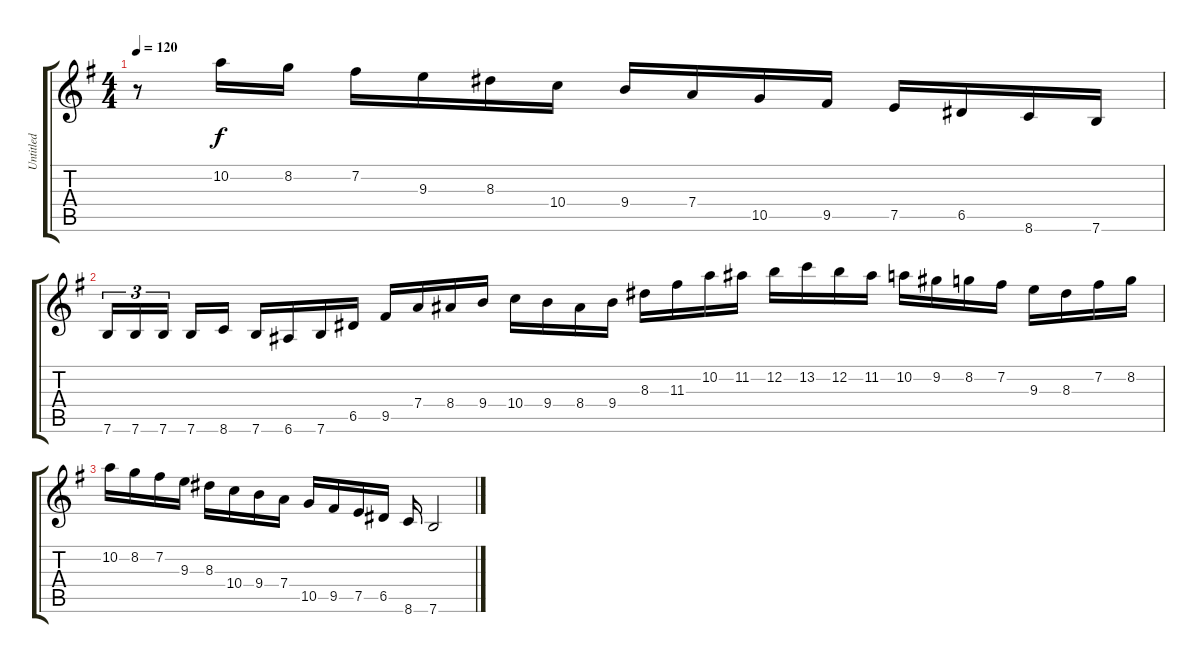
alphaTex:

\track ("Untitled" "Untitled") {instrument acousticguitarnylon}
\staff {score tabs}
\tuning (E4 B3 G3 D3 A2 E2) {hide}
\ts (4 4)
\tempo 120
\clef g2
\ks g
r.8{dy f} 10.2.16 8.2.16 7.2.16 9.3.16 8.3.16 10.4.16 9.4.16 7.4.16 10.5.16 9.5.16 7.5.16 6.5.16 8.6.16 7.6.16 |
7.6.16{tu (3 2)} 7.6.16{tu (3 2)} 7.6.16{tu (3 2) beam splitsecondary} 7.6.16 8.6.16 7.6.16 6.6.16 7.6.16 6.5.16 9.5.16 7.4.16 8.4.16 9.4.16 10.4.16 9.4.16 8.4.16 9.4.16 8.3.16 11.3.16 10.2.16 11.2.16 12.2.16 13.2.16 12.2.16 11.2.16 10.2.16 9.2.16 8.2.16 7.2.16 9.3.16 8.3.16 7.2.16 8.2.16 |
10.2.16 8.2.16 7.2.16 9.3.16 8.3.16 10.4.16 9.4.16 7.4.16 10.5.16 9.5.16 7.5.16 6.5.16 8.6.16 7.6.2
